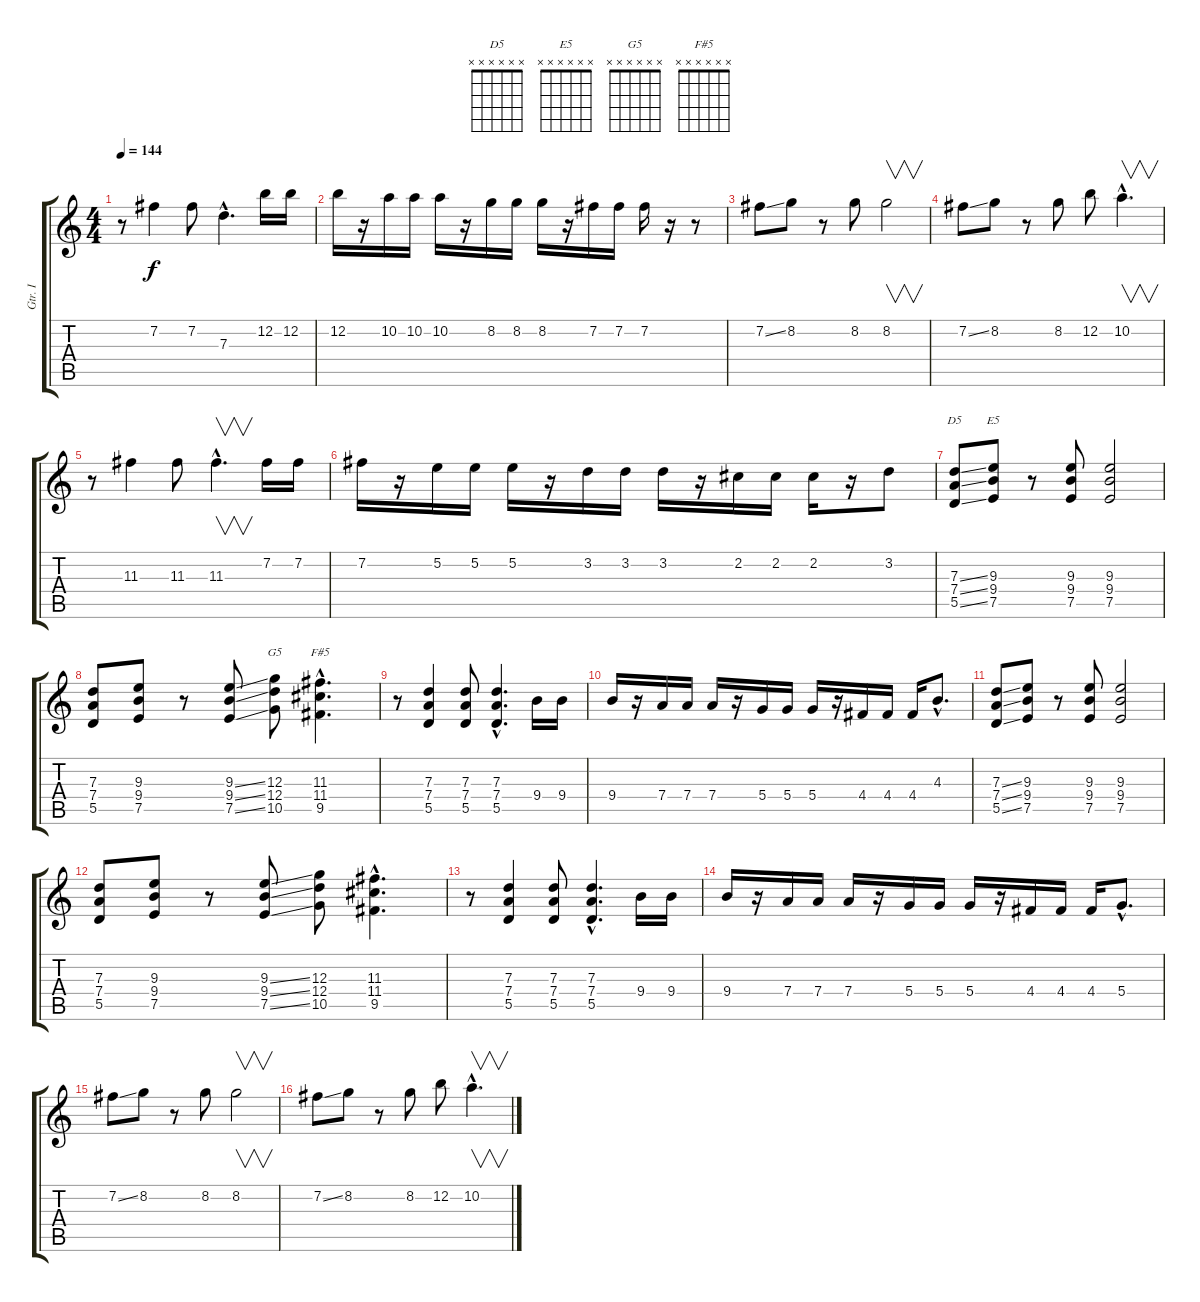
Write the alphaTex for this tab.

\track ("Gtr. I" "Gtr. I") {instrument acousticguitarsteel}
\staff {score tabs}
\tuning (E4 B3 G3 D3 A2 E2) {hide}
\chord ("D5" x x x x x x) {firstfret 0}
\chord ("E5" x x x x x x) {firstfret 0}
\chord ("G5" x x x x x x) {firstfret 0}
\chord ("F#5" x x x x x x) {firstfret 0}
\ts (4 4)
\tempo 144
\clef g2
\ks c
r.8{dy f} 7.2.4 7.2.8 7.3{hac}.4{d} 12.2.16 12.2.16 |
12.2.16 r.16 10.2.16 10.2.16 10.2.16 r.16 8.2.16 8.2.16 8.2.16 r.16 7.2.16 7.2.16 7.2.16 r.16 r.8 |
7.2{ss}.8 8.2.8 r.8 8.2.8 8.2.2{v} |
7.2{ss}.8 8.2.8 r.8 8.2.8 12.2.8 10.2{hac}.4{v d} |
r.8 11.3.4 11.3.8 11.3{hac}.4{v d} 7.2.16 7.2.16 |
7.2.16 r.16 5.2.16 5.2.16 5.2.16 r.16 3.2.16 3.2.16 3.2.16 r.16 2.2.16 2.2.16 2.2.16 r.16 3.2.8 |
(7.3{ss} 7.4{ss} 5.5{ss}).8{ch "D5"} (9.3 9.4 7.5).8{ch "E5"} r.8 (9.3 9.4 7.5).8 (9.3 9.4 7.5).2 |
(7.3 7.4 5.5).8 (9.3 9.4 7.5).8 r.8 (9.3{ss} 9.4{ss} 7.5{ss}).8 (12.3 12.4 10.5).8{ch "G5"} (11.3{hac} 11.4{hac} 9.5{hac}).4{d ch "F#5"} |
r.8 (7.3 7.4 5.5).4 (7.3 7.4 5.5).8 (7.3{hac} 7.4{hac} 5.5{hac}).4{d} 9.4.16 9.4.16 |
9.4.16 r.16 7.4.16 7.4.16 7.4.16 r.16 5.4.16 5.4.16 5.4.16 r.16 4.4.16 4.4.16 4.4.16 4.3{hac}.8{d} |
(7.3{ss} 7.4{ss} 5.5{ss}).8 (9.3 9.4 7.5).8 r.8 (9.3 9.4 7.5).8 (9.3 9.4 7.5).2 |
(7.3 7.4 5.5).8 (9.3 9.4 7.5).8 r.8 (9.3{ss} 9.4{ss} 7.5{ss}).8 (12.3 12.4 10.5).8 (11.3{hac} 11.4{hac} 9.5{hac}).4{d} |
r.8 (7.3 7.4 5.5).4 (7.3 7.4 5.5).8 (7.3{hac} 7.4{hac} 5.5{hac}).4{d} 9.4.16 9.4.16 |
9.4.16 r.16 7.4.16 7.4.16 7.4.16 r.16 5.4.16 5.4.16 5.4.16 r.16 4.4.16 4.4.16 4.4.16 5.4{hac}.8{d} |
7.2{ss}.8 8.2.8 r.8 8.2.8 8.2.2{v} |
7.2{ss}.8 8.2.8 r.8 8.2.8 12.2.8 10.2{hac}.4{v d}
